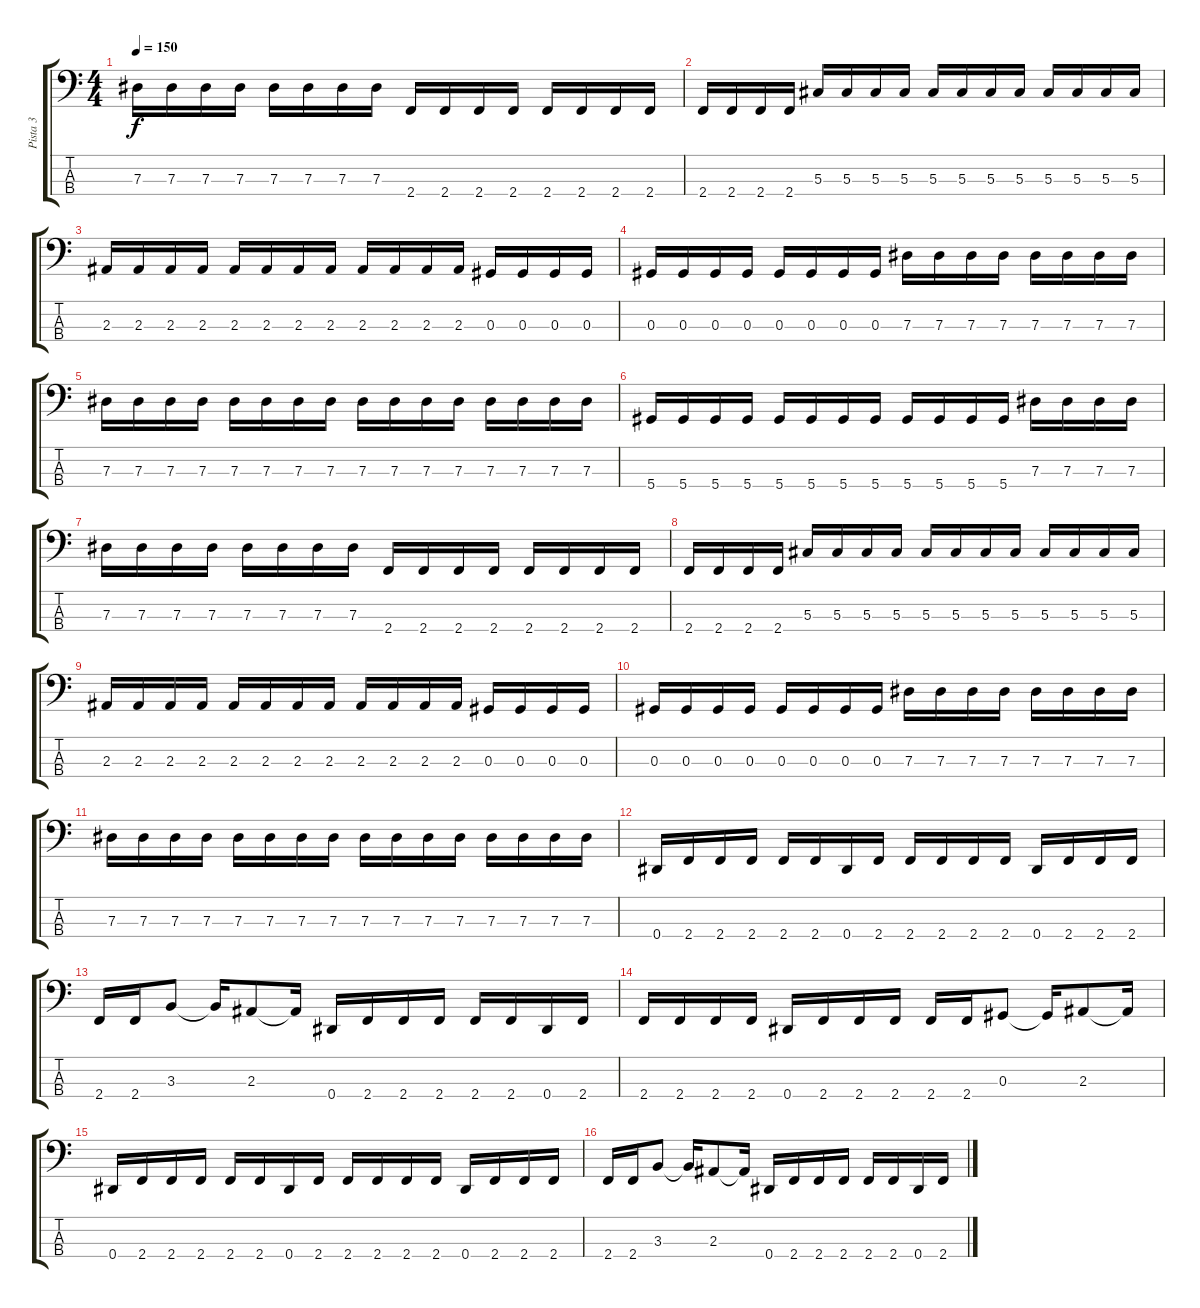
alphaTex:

\track ("Pista 3" "Pista 3") {instrument electricbassfinger}
\staff {score tabs}
\tuning (Gb2 Db2 Ab1 Eb1) {hide}
\ts (4 4)
\tempo 150
\clef f4
\ks c
7.3.16{dy f} 7.3.16 7.3.16 7.3.16 7.3.16 7.3.16 7.3.16 7.3.16 2.4.16 2.4.16 2.4.16 2.4.16 2.4.16 2.4.16 2.4.16 2.4.16 |
2.4.16 2.4.16 2.4.16 2.4.16 5.3.16 5.3.16 5.3.16 5.3.16 5.3.16 5.3.16 5.3.16 5.3.16 5.3.16 5.3.16 5.3.16 5.3.16 |
2.3.16 2.3.16 2.3.16 2.3.16 2.3.16 2.3.16 2.3.16 2.3.16 2.3.16 2.3.16 2.3.16 2.3.16 0.3.16 0.3.16 0.3.16 0.3.16 |
0.3.16 0.3.16 0.3.16 0.3.16 0.3.16 0.3.16 0.3.16 0.3.16 7.3.16 7.3.16 7.3.16 7.3.16 7.3.16 7.3.16 7.3.16 7.3.16 |
7.3.16 7.3.16 7.3.16 7.3.16 7.3.16 7.3.16 7.3.16 7.3.16 7.3.16 7.3.16 7.3.16 7.3.16 7.3.16 7.3.16 7.3.16 7.3.16 |
5.4.16 5.4.16 5.4.16 5.4.16 5.4.16 5.4.16 5.4.16 5.4.16 5.4.16 5.4.16 5.4.16 5.4.16 7.3.16 7.3.16 7.3.16 7.3.16 |
7.3.16 7.3.16 7.3.16 7.3.16 7.3.16 7.3.16 7.3.16 7.3.16 2.4.16 2.4.16 2.4.16 2.4.16 2.4.16 2.4.16 2.4.16 2.4.16 |
2.4.16 2.4.16 2.4.16 2.4.16 5.3.16 5.3.16 5.3.16 5.3.16 5.3.16 5.3.16 5.3.16 5.3.16 5.3.16 5.3.16 5.3.16 5.3.16 |
2.3.16 2.3.16 2.3.16 2.3.16 2.3.16 2.3.16 2.3.16 2.3.16 2.3.16 2.3.16 2.3.16 2.3.16 0.3.16 0.3.16 0.3.16 0.3.16 |
0.3.16 0.3.16 0.3.16 0.3.16 0.3.16 0.3.16 0.3.16 0.3.16 7.3.16 7.3.16 7.3.16 7.3.16 7.3.16 7.3.16 7.3.16 7.3.16 |
7.3.16 7.3.16 7.3.16 7.3.16 7.3.16 7.3.16 7.3.16 7.3.16 7.3.16 7.3.16 7.3.16 7.3.16 7.3.16 7.3.16 7.3.16 7.3.16 |
0.4.16 2.4.16 2.4.16 2.4.16 2.4.16 2.4.16 0.4.16 2.4.16 2.4.16 2.4.16 2.4.16 2.4.16 0.4.16 2.4.16 2.4.16 2.4.16 |
2.4.16 2.4.16 3.3.8 3.3{t}.16 2.3.8 2.3{t}.16 0.4.16 2.4.16 2.4.16 2.4.16 2.4.16 2.4.16 0.4.16 2.4.16 |
2.4.16 2.4.16 2.4.16 2.4.16 0.4.16 2.4.16 2.4.16 2.4.16 2.4.16 2.4.16 0.3.8 0.3{t}.16 2.3.8 2.3{t}.16 |
0.4.16 2.4.16 2.4.16 2.4.16 2.4.16 2.4.16 0.4.16 2.4.16 2.4.16 2.4.16 2.4.16 2.4.16 0.4.16 2.4.16 2.4.16 2.4.16 |
2.4.16 2.4.16 3.3.8 3.3{t}.16 2.3.8 2.3{t}.16 0.4.16 2.4.16 2.4.16 2.4.16 2.4.16 2.4.16 0.4.16 2.4.16
